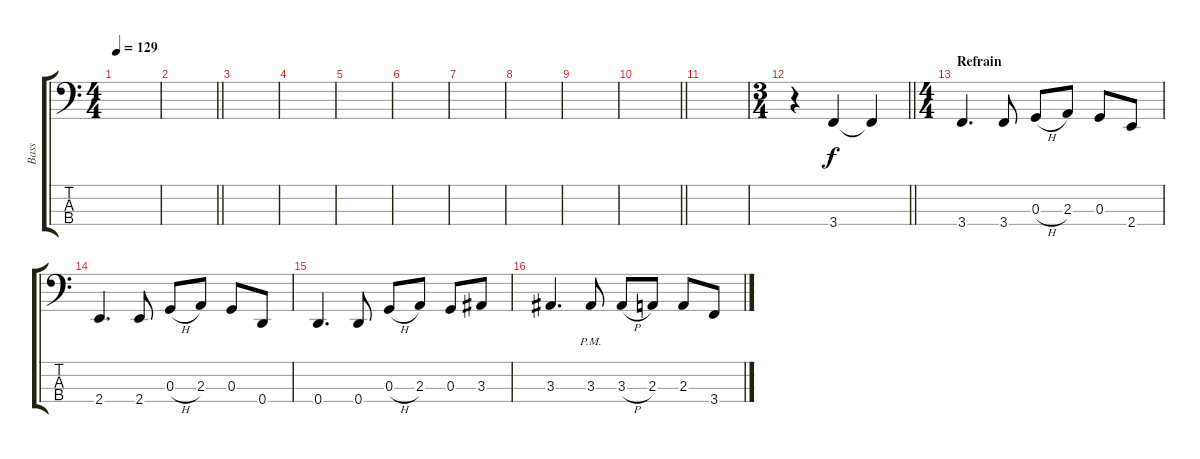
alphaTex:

\track ("Bass" "Bass") {instrument electricbassfinger}
\staff {score tabs}
\tuning (F2 C2 G1 D1) {hide}
\ts (4 4)
\tempo 129
\clef f4
\ks c
|
\barLineRight lightlight
|
|
|
|
|
|
|
|
\barLineRight lightlight
|
|
\ts (3 4)
\barLineRight lightlight
r.4{volume 2} 3.4.4{volume 13} 3.4{t}.4 |
\ts (4 4)
\section ("" "Refrain")
3.4.4{d volume 16} 3.4.8 0.3{h}.8 2.3.8 0.3.8 2.4.8 |
2.4.4{d} 2.4.8 0.3{h}.8 2.3.8 0.3.8 0.4.8 |
0.4.4{d} 0.4.8 0.3{h}.8 2.3.8 0.3.8 3.3.8 |
3.3.4{d} 3.3{pm}.8 3.3{h}.8 2.3.8 2.3.8 3.4.8
